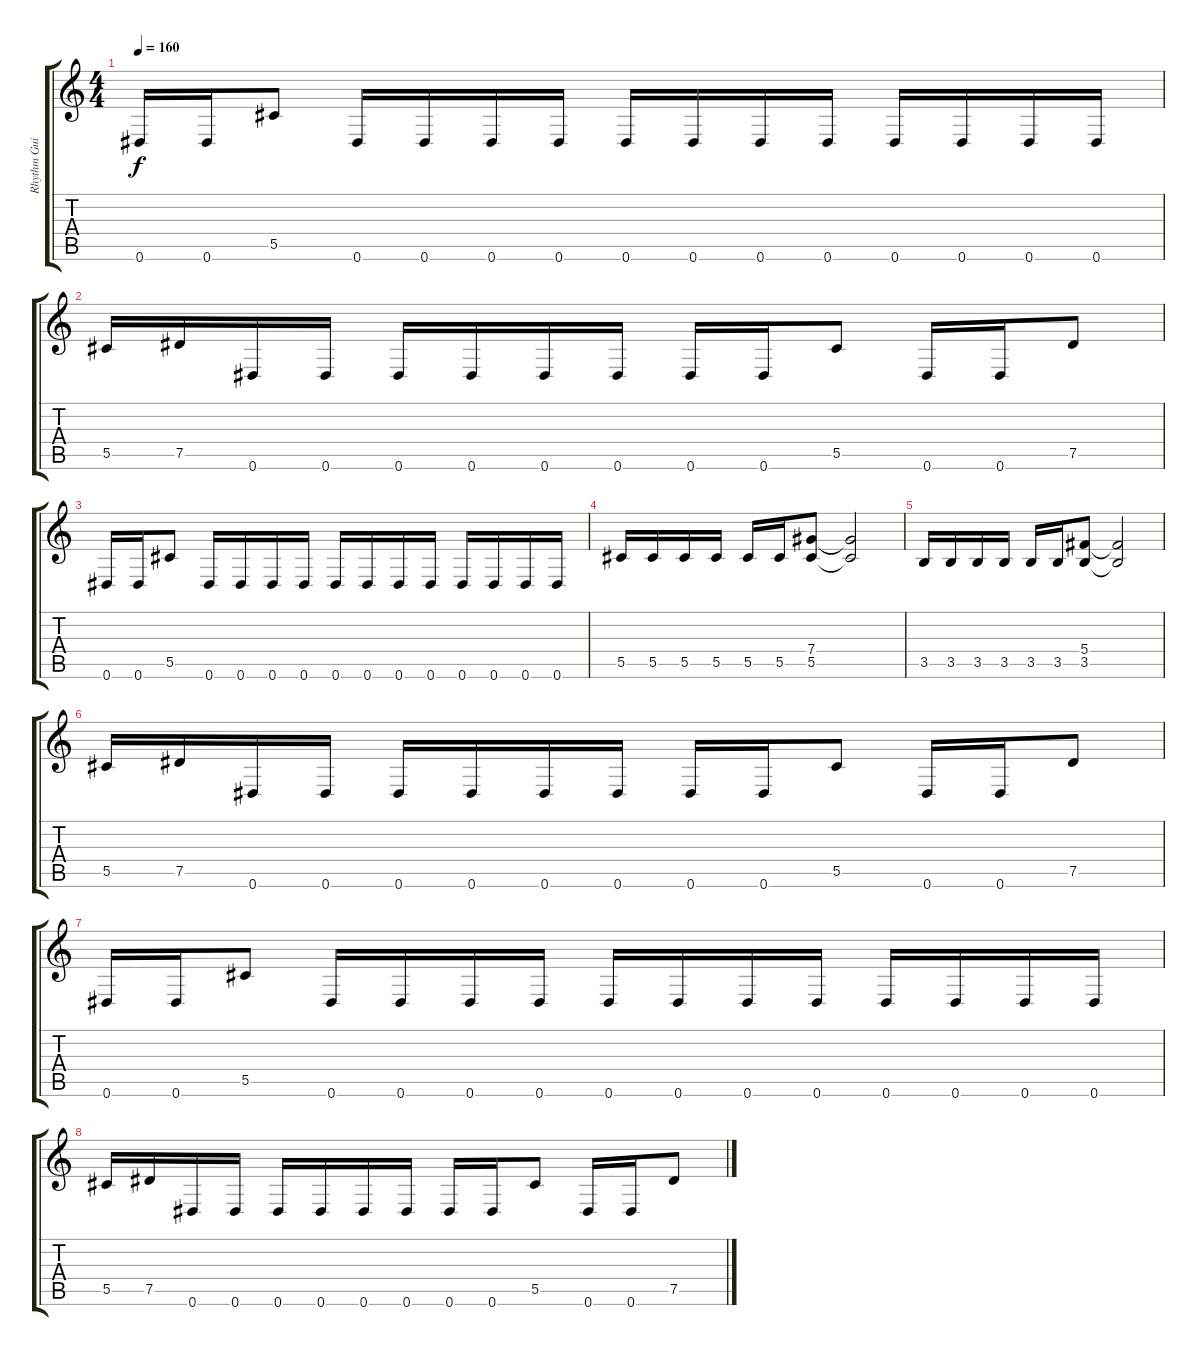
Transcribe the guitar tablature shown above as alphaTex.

\track ("Rhythm Guitar" "Rhythm Gui") {instrument electricguitarmuted}
\staff {score tabs}
\tuning (Eb4 Bb3 Gb3 Db3 Ab2 Eb2) {hide}
\ts (4 4)
\tempo 160
\clef g2
\ks c
0.6.16{dy f} 0.6.16 5.5.8 0.6.16 0.6.16 0.6.16 0.6.16 0.6.16 0.6.16 0.6.16 0.6.16 0.6.16 0.6.16 0.6.16 0.6.16 |
5.5.16 7.5.16 0.6.16 0.6.16 0.6.16 0.6.16 0.6.16 0.6.16 0.6.16 0.6.16 5.5.8 0.6.16 0.6.16 7.5.8 |
0.6.16 0.6.16 5.5.8 0.6.16 0.6.16 0.6.16 0.6.16 0.6.16 0.6.16 0.6.16 0.6.16 0.6.16 0.6.16 0.6.16 0.6.16 |
5.5.16 5.5.16 5.5.16 5.5.16 5.5.16 5.5.16 (7.4 5.5).8 (7.4{t} 5.5{t}).2 |
3.5.16 3.5.16 3.5.16 3.5.16 3.5.16 3.5.16 (5.4 3.5).8 (5.4{t} 3.5{t}).2 |
5.5.16 7.5.16 0.6.16 0.6.16 0.6.16 0.6.16 0.6.16 0.6.16 0.6.16 0.6.16 5.5.8 0.6.16 0.6.16 7.5.8 |
0.6.16 0.6.16 5.5.8 0.6.16 0.6.16 0.6.16 0.6.16 0.6.16 0.6.16 0.6.16 0.6.16 0.6.16 0.6.16 0.6.16 0.6.16 |
5.5.16 7.5.16 0.6.16 0.6.16 0.6.16 0.6.16 0.6.16 0.6.16 0.6.16 0.6.16 5.5.8 0.6.16 0.6.16 7.5.8
